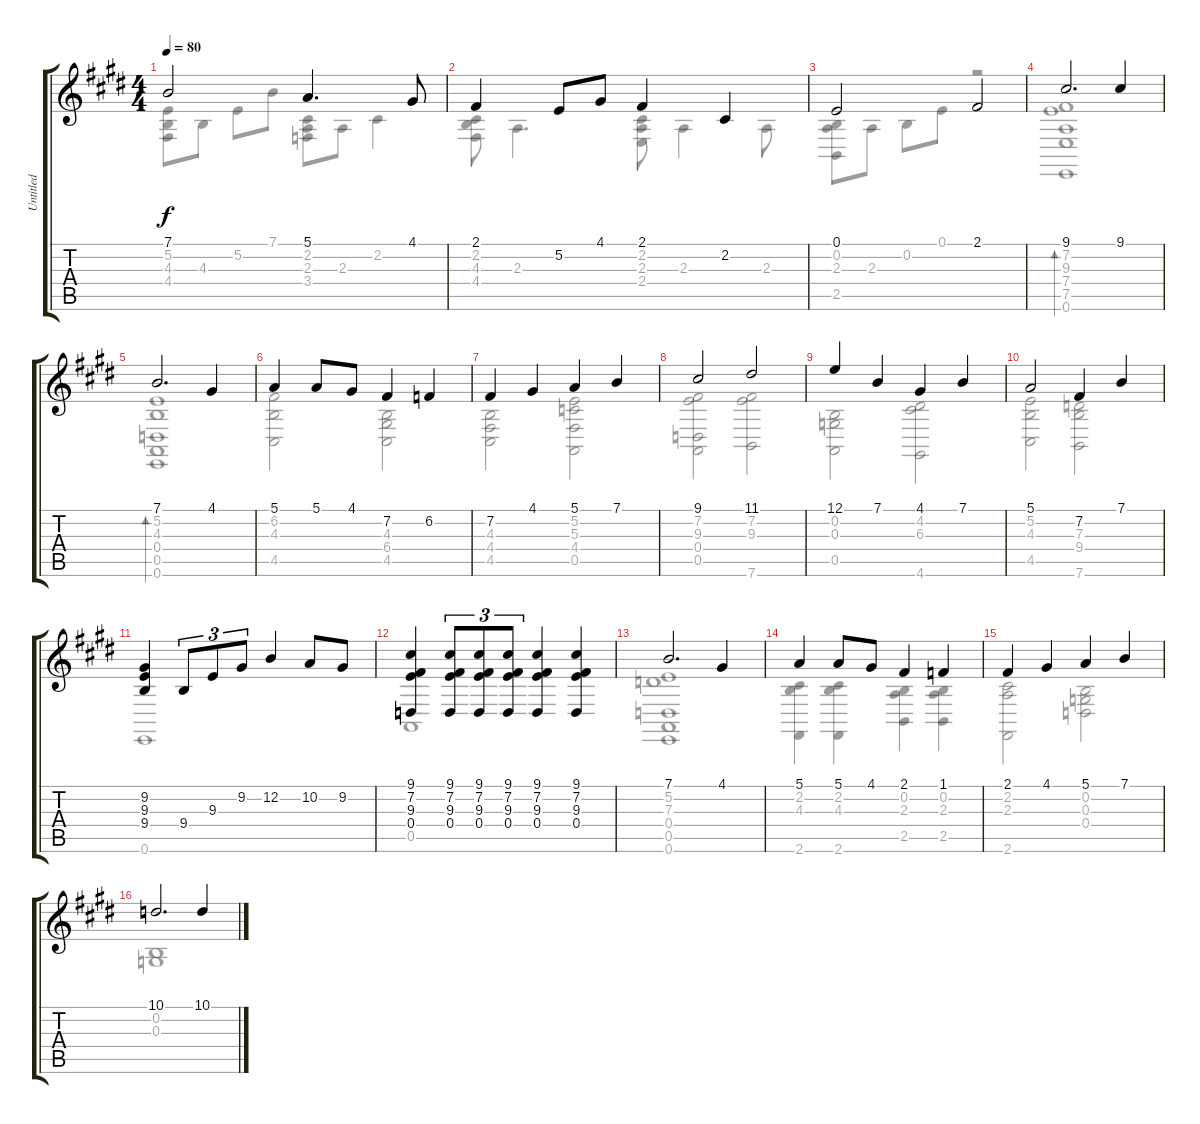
\track ("Untitled" "Untitled") {instrument acousticgrandpiano}
\staff {score tabs}
\tuning (E4 B3 G3 D3 A2 E2) {hide}
\voice
\ts (4 4)
\tempo 80
\clef g2
\ks c#minor
7.1.2{dy f} 5.1.4{d} 4.1.8 |
2.1.4 5.2.8 4.1.8 2.1.4 2.2.4 |
0.1.2 2.1.2 |
9.1.2{d} 9.1.4 |
7.1.2{d} 4.1.4 |
5.1.4 5.1.8 4.1.8 7.2.4 6.2.4 |
7.2.4 4.1.4 5.1.4 7.1.4 |
9.1.2 11.1.2 |
12.1.4 7.1.4 4.1.4 7.1.4 |
5.1.2 7.2.4 7.1.4 |
(9.2 9.3 9.4).4 9.4.8{tu (3 2)} 9.3.8{tu (3 2)} 9.2.8{tu (3 2)} 12.2.4 10.2.8 9.2.8 |
(9.1 7.2 9.3 0.4).4 (9.1 7.2 9.3 0.4).8{tu (3 2)} (9.1 7.2 9.3 0.4).8{tu (3 2)} (9.1 7.2 9.3 0.4).8{tu (3 2)} (9.1 7.2 9.3 0.4).4 (9.1 7.2 9.3 0.4).4 |
7.1.2{d} 4.1.4 |
5.1.4 5.1.8 4.1.8 2.1.4 1.1.4 |
2.1.4 4.1.4 5.1.4 7.1.4 |
10.1.2{d} 10.1.4
\voice
\clef g2
\ottava regular
\simile none
\ks c#minor
(5.2 4.3 4.4).8{dy f} 4.3.8 5.2.8 7.1.8 (2.2 2.3 3.4).8 2.3.8 2.2.4 |
(2.2 4.3 4.4).8 2.3.4{d} (2.2 2.3 2.4).8 2.3.4 2.3.8 |
(0.2 2.3 2.5).8 2.3.8 0.2.8 0.1.8 r.2 |
(7.2 9.3 7.4 7.5 0.6).1{bd 30} |
(5.2 4.3 0.4 0.5 0.6).1{bd 30} |
(6.2 4.3 4.5).2 (4.3 6.4 4.5).2 |
(4.3 4.4 4.5).2 (5.2 5.3 4.4 0.5).2 |
(7.2 9.3 0.4 0.5).2 (7.2 9.3 7.6).2 |
(0.2 0.3 0.5).2 (4.2 6.3 4.6).2 |
(5.2 4.3 4.5).2 (7.3 9.4 7.6).2 |
0.6.1 |
0.5.1 |
(5.2 7.3 0.4 0.5 0.6).1 |
(2.2 4.3 2.6).4 (2.2 4.3 2.6).4 (0.2 2.3 2.5).4 (0.2 2.3 2.5).4 |
(2.2 2.3 2.6).2 (0.2 0.3 0.4).2 |
(0.2 0.3).1
